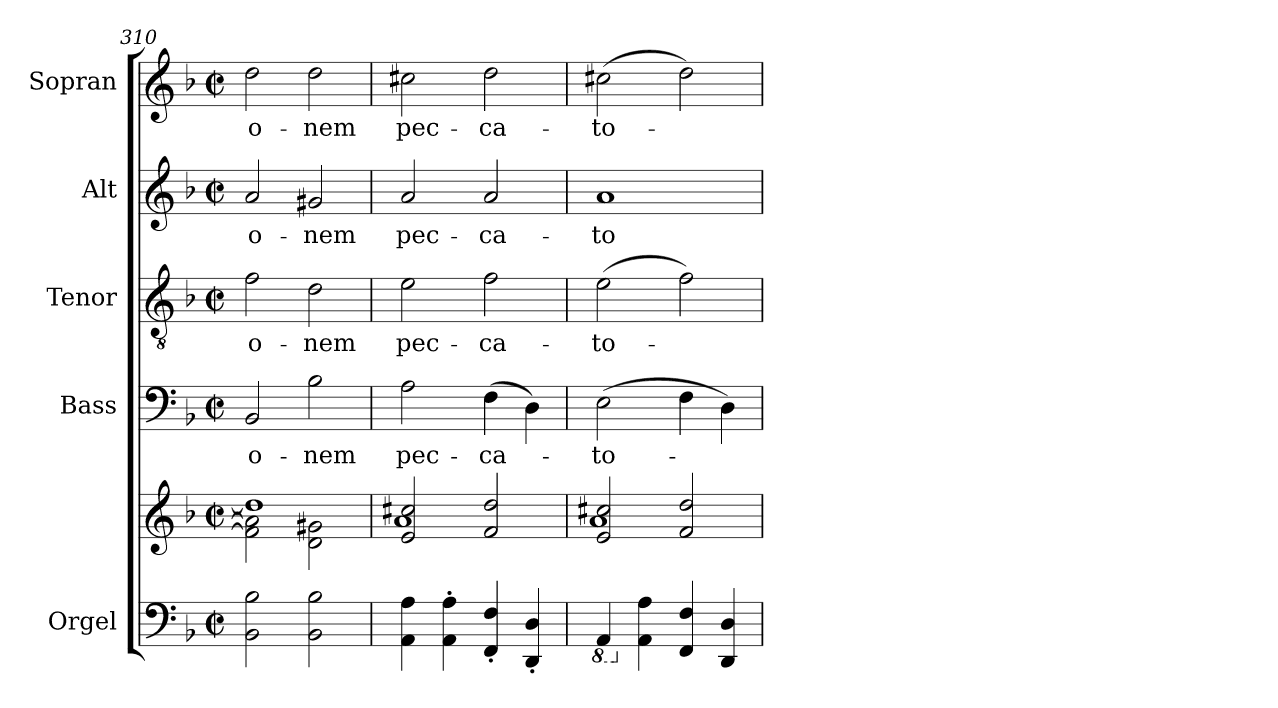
**kern	**kern	**kern	**text	**kern	**text	**kern	**text	**kern	**text
*part5	*part5	*part4	*part4	*part3	*part3	*part2	*part2	*part1	*part1
*staff6	*staff5	*staff4	*staff4	*staff3	*staff3	*staff2	*staff2	*staff1	*staff1
*I"Orgel	*	*I"Bass	*	*I"Tenor	*	*I"Alt	*	*I"Sopran	*
*I'Org.	*	*I'B.	*	*I'T.	*	*I'A.	*	*I'S.	*
*clefF4	*clefG2	*clefF4	*	*clefGv2	*	*clefG2	*	*clefG2	*
*k[b-]	*k[b-]	*k[b-]	*	*k[b-]	*	*k[b-]	*	*k[b-]	*
*F:	*F:	*F:	*	*F:	*	*F:	*	*F:	*
*M2/2	*M2/2	*M2/2	*	*M2/2	*	*M2/2	*	*M2/2	*
*met(c|)	*met(c|)	*met(c|)	*	*met(c|)	*	*met(c|)	*	*met(c|)	*
=310	=310	=310	=310	=310	=310	=310	=310	=310	=310
*	*^	*	*	*	*	*	*	*	*
!	!	!	!	!LO:LY:b	!	!LO:LY:b	!	!LO:LY:b	!	!LO:LY:b
2BB-\ 2B-\	1dd]	2f\] 2a\]	2BB-/	-o-	2f\	-o-	2a/	-o-	2dd\	-o-
!	!	!	!	!LO:LY:b	!	!LO:LY:b	!	!LO:LY:b	!	!LO:LY:b
2BB-\ 2B-\	.	2d\ 2g#X\	2B-\	-nem	2d\	-nem	2g#X/	-nem	2dd\	-nem
=311	=311	=311	=311	=311	=311	=311	=311	=311	=311	=311
!	!	!	!	!LO:LY:b	!	!LO:LY:b	!	!LO:LY:b	!	!LO:LY:b
4AA\ 4A\	2e/ 2cc#X/	1a	2A\	pec-	2e\	pec-	2a/	pec-	2cc#X\	pec-
4AA\'> 4A\'>	.	.	.	.	.	.	.	.	.	.
!	!	!	!	!LO:LY:b	!	!LO:LY:b	!	!LO:LY:b	!	!LO:LY:b
4FF/'< 4F/'<	2f/ 2dd/	.	(>4F\	-ca-	2f\	-ca-	2a/	-ca-	2dd\	-ca-
4DD/'< 4D/'<	.	.	4D\)	.	.	.	.	.	.	.
=312	=312	=312	=312	=312	=312	=312	=312	=312	=312	=312
*8ba	*	*	*	*	*	*	*	*	*	*
!	!	!	!	!LO:LY:b	!	!LO:LY:b	!	!LO:LY:b	!	!LO:LY:b
4AAA/	2e/ 2cc#X/	1a	(>2E\	-to-	(>2e\	-to-	1a	-to-	(>2cc#X\	-to-
*X8ba	*	*	*	*	*	*	*	*	*	*
4AA\ 4A\	.	.	.	.	.	.	.	.	.	.
4FF/ 4F/	2f/ 2dd/	.	4F\	.	2f\)	.	.	.	2dd\)	.
4DD/ 4D/	.	.	4D\)	.	.	.	.	.	.	.
*	*v	*v	*	*	*	*	*	*	*	*
=	=	=	=	=	=	=	=	=	=
*-	*-	*-	*-	*-	*-	*-	*-	*-	*-
